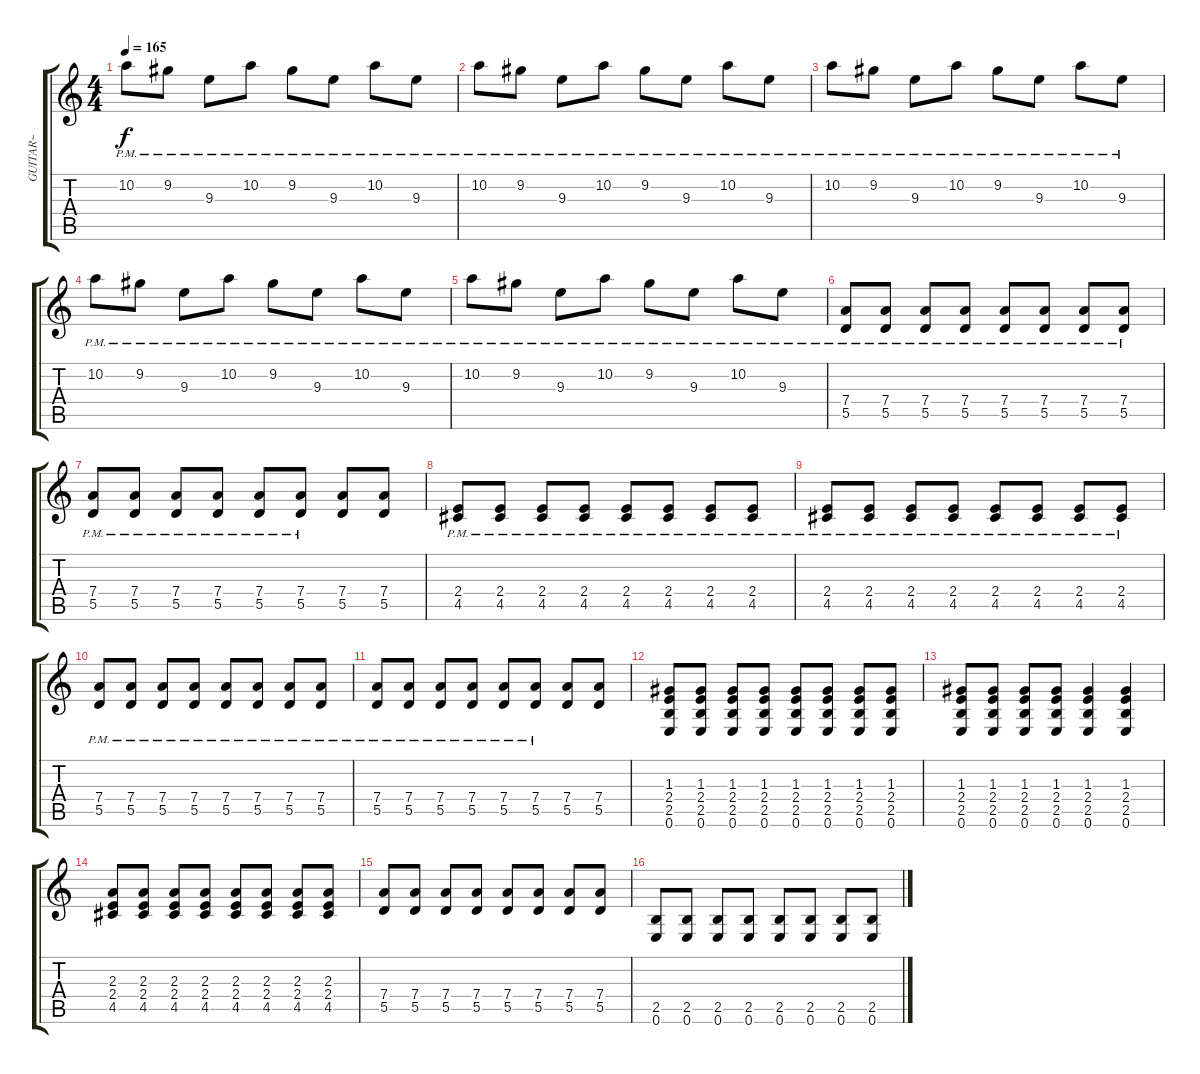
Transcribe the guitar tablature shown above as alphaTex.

\track ("GUITAR~" "GUITAR~") {instrument distortionguitar}
\staff {score tabs}
\tuning (E4 B3 G3 D3 A2 E2) {hide}
\ts (4 4)
\tempo 165
\clef g2
\ks c
10.2{pm}.8{dy f} 9.2{pm}.8 9.3{pm}.8 10.2{pm}.8 9.2{pm}.8 9.3{pm}.8 10.2{pm}.8 9.3{pm}.8 |
10.2{pm}.8 9.2{pm}.8 9.3{pm}.8 10.2{pm}.8 9.2{pm}.8 9.3{pm}.8 10.2{pm}.8 9.3{pm}.8 |
10.2{pm}.8 9.2{pm}.8 9.3{pm}.8 10.2{pm}.8 9.2{pm}.8 9.3{pm}.8 10.2{pm}.8 9.3{pm}.8 |
10.2{pm}.8 9.2{pm}.8 9.3{pm}.8 10.2{pm}.8 9.2{pm}.8 9.3{pm}.8 10.2{pm}.8 9.3{pm}.8 |
10.2{pm}.8 9.2{pm}.8 9.3{pm}.8 10.2{pm}.8 9.2{pm}.8 9.3{pm}.8 10.2{pm}.8 9.3{pm}.8 |
(7.4{pm} 5.5{pm}).8 (7.4{pm} 5.5{pm}).8 (7.4{pm} 5.5{pm}).8 (7.4{pm} 5.5{pm}).8 (7.4{pm} 5.5{pm}).8 (7.4{pm} 5.5{pm}).8 (7.4{pm} 5.5{pm}).8 (7.4{pm} 5.5{pm}).8 |
(7.4{pm} 5.5{pm}).8 (7.4{pm} 5.5{pm}).8 (7.4{pm} 5.5{pm}).8 (7.4{pm} 5.5{pm}).8 (7.4{pm} 5.5{pm}).8 (7.4{pm} 5.5{pm}).8 (7.4 5.5).8 (7.4 5.5).8 |
(2.4{pm} 4.5{pm}).8 (2.4{pm} 4.5{pm}).8 (2.4{pm} 4.5{pm}).8 (2.4{pm} 4.5{pm}).8 (2.4{pm} 4.5{pm}).8 (2.4{pm} 4.5{pm}).8 (2.4{pm} 4.5{pm}).8 (2.4{pm} 4.5{pm}).8 |
(2.4{pm} 4.5{pm}).8 (2.4{pm} 4.5{pm}).8 (2.4{pm} 4.5{pm}).8 (2.4{pm} 4.5{pm}).8 (2.4{pm} 4.5{pm}).8 (2.4{pm} 4.5{pm}).8 (2.4{pm} 4.5{pm}).8 (2.4{pm} 4.5{pm}).8 |
(7.4{pm} 5.5{pm}).8 (7.4{pm} 5.5{pm}).8 (7.4{pm} 5.5{pm}).8 (7.4{pm} 5.5{pm}).8 (7.4{pm} 5.5{pm}).8 (7.4{pm} 5.5{pm}).8 (7.4{pm} 5.5{pm}).8 (7.4{pm} 5.5{pm}).8 |
(7.4{pm} 5.5{pm}).8 (7.4{pm} 5.5{pm}).8 (7.4{pm} 5.5{pm}).8 (7.4{pm} 5.5{pm}).8 (7.4{pm} 5.5{pm}).8 (7.4{pm} 5.5{pm}).8 (7.4 5.5).8 (7.4 5.5).8 |
(1.3 2.4 2.5 0.6).8 (1.3 2.4 2.5 0.6).8 (1.3 2.4 2.5 0.6).8 (1.3 2.4 2.5 0.6).8 (1.3 2.4 2.5 0.6).8 (1.3 2.4 2.5 0.6).8 (1.3 2.4 2.5 0.6).8 (1.3 2.4 2.5 0.6).8 |
(1.3 2.4 2.5 0.6).8 (1.3 2.4 2.5 0.6).8 (1.3 2.4 2.5 0.6).8 (1.3 2.4 2.5 0.6).8 (1.3 2.4 2.5 0.6).4 (1.3 2.4 2.5 0.6).4 |
(2.3 2.4 4.5).8 (2.3 2.4 4.5).8 (2.3 2.4 4.5).8 (2.3 2.4 4.5).8 (2.3 2.4 4.5).8 (2.3 2.4 4.5).8 (2.3 2.4 4.5).8 (2.3 2.4 4.5).8 |
(7.4 5.5).8 (7.4 5.5).8 (7.4 5.5).8 (7.4 5.5).8 (7.4 5.5).8 (7.4 5.5).8 (7.4 5.5).8 (7.4 5.5).8 |
(2.5 0.6).8 (2.5 0.6).8 (2.5 0.6).8 (2.5 0.6).8 (2.5 0.6).8 (2.5 0.6).8 (2.5 0.6).8 (2.5 0.6).8
